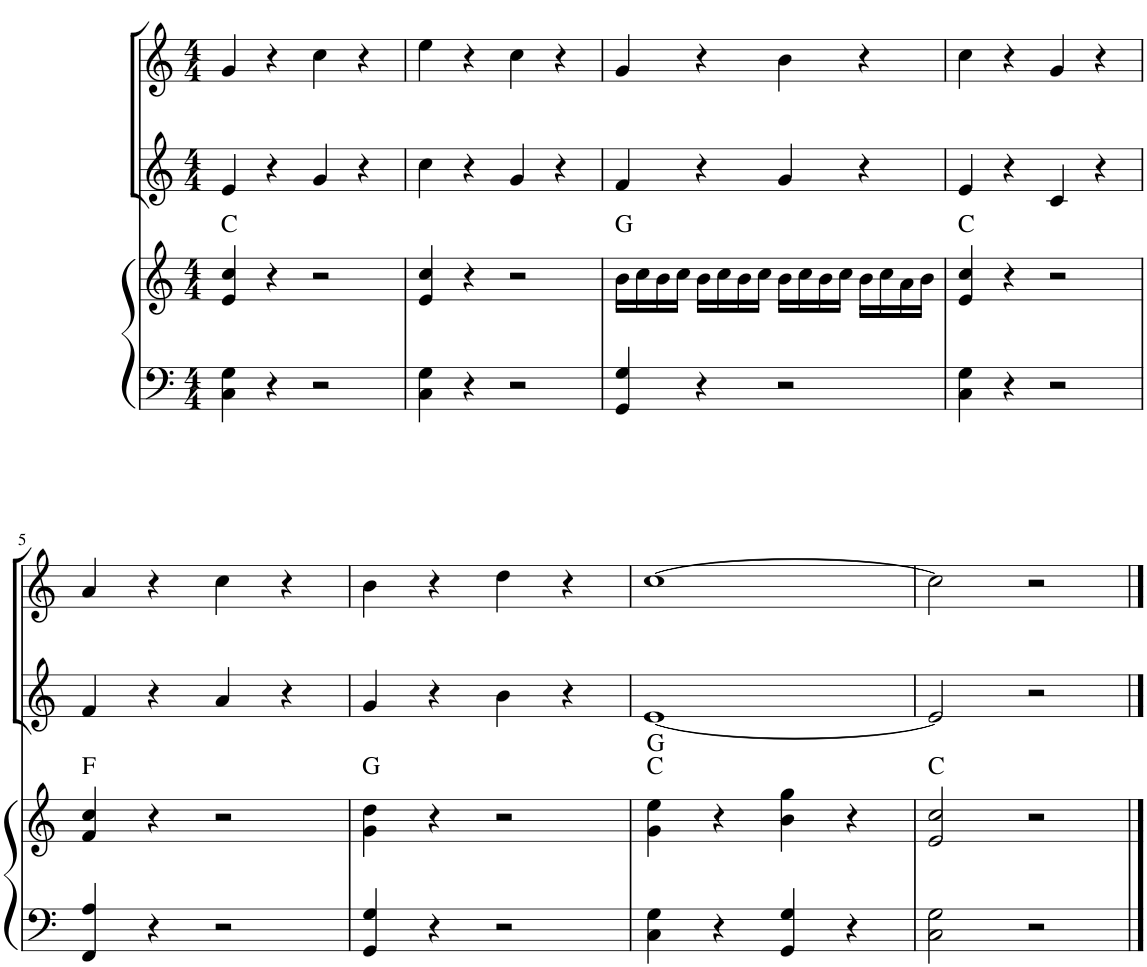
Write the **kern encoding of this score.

**kern	**kern	**harte	**kern	**kern
*part3	*part3	*part3	*part2	*part1
*staff4	*staff3	*	*staff2	*staff1
*I"Piano	*	*	*I"Violin	*I"Violin
*I'Pno	*	*	*I'Vln	*I'Vln
*clefF4	*clefG2	*	*clefG2	*clefG2
*k[]	*k[]	*	*k[]	*k[]
*M4/4	*M4/4	*	*M4/4	*M4/4
=1	=1	=1	=1	=1
4C\ 4G\	4e/ 4cc/	C:maj	4e/	4g/
4r	4r	.	4r	4r
2r	2r	.	4g/	4cc\
.	.	.	4r	4r
=2	=2	=2	=2	=2
4C\ 4G\	4e/ 4cc/	.	4cc\	4ee\
4r	4r	.	4r	4r
2r	2r	.	4g/	4cc\
.	.	.	4r	4r
=3	=3	=3	=3	=3
4GG/ 4G/	16b\LL	G:maj	4f/	4g/
.	16cc\	.	.	.
.	16b\	.	.	.
.	16cc\JJ	.	.	.
4r	16b\LL	.	4r	4r
.	16cc\	.	.	.
.	16b\	.	.	.
.	16cc\JJ	.	.	.
2r	16b\LL	.	4g/	4b\
.	16cc\	.	.	.
.	16b\	.	.	.
.	16cc\JJ	.	.	.
.	16b\LL	.	4r	4r
.	16cc\	.	.	.
.	16a\	.	.	.
.	16b\JJ	.	.	.
=4	=4	=4	=4	=4
4C\ 4G\	4e/ 4cc/	C:maj	4e/	4cc\
4r	4r	.	4r	4r
2r	2r	.	4c/	4g/
.	.	.	4r	4r
!!LO:LB:g=z
=5	=5	=5	=5	=5
4FF/ 4A/	4f/ 4cc/	F:maj	4f/	4a/
4r	4r	.	4r	4r
2r	2r	.	4a/	4cc\
.	.	.	4r	4r
=6	=6	=6	=6	=6
4GG/ 4G/	4g\ 4dd\	G:maj	4g/	4b\
4r	4r	.	4r	4r
2r	2r	.	4b\	4dd\
.	.	.	4r	4r
=7	=7	=7	=7	=7
4C\ 4G\	4g\ 4ee\	C:maj G:maj	[1e	[1cc
4r	4r	.	.	.
4GG/ 4G/	4b\ 4gg\	.	.	.
4r	4r	.	.	.
=8	=8	=8	=8	=8
2C\ 2G\	2e/ 2cc/	C:maj	2e/]	2cc\]
2r	2r	.	2r	2r
==	==	==	==	==
*-	*-	*-	*-	*-
